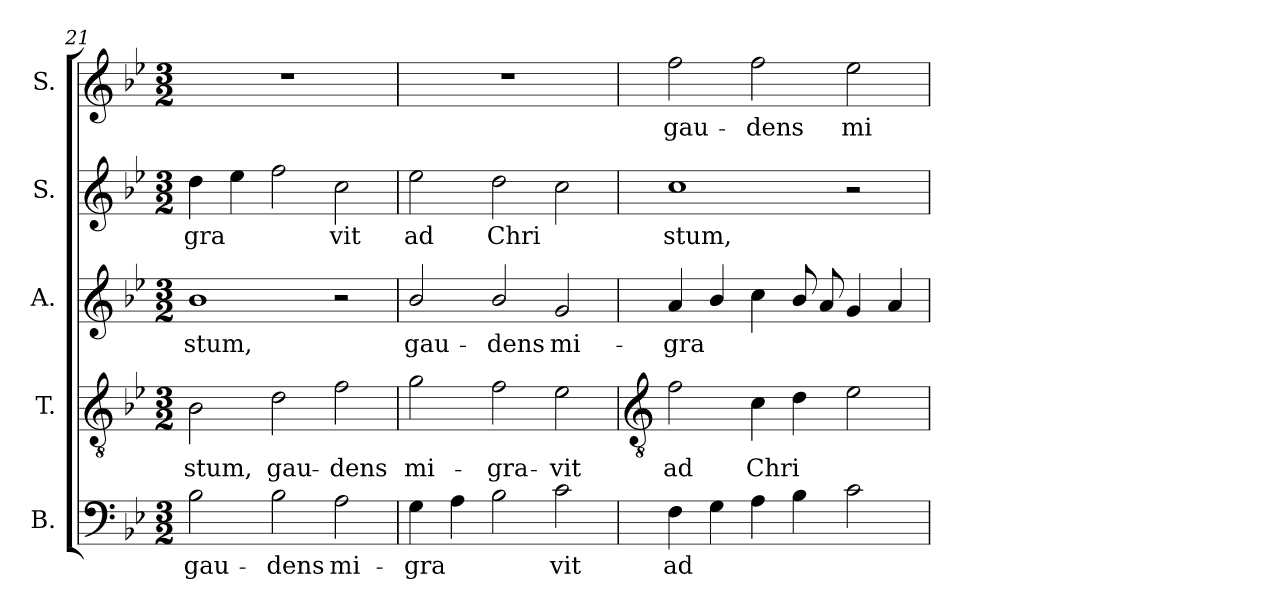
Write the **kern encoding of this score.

**kern	**text	**kern	**text	**kern	**text	**kern	**text	**kern	**text
*part5	*part5	*part4	*part4	*part3	*part3	*part2	*part2	*part1	*part1
*staff5	*staff5	*staff4	*staff4	*staff3	*staff3	*staff2	*staff2	*staff1	*staff1
*I"B.	*	*I"T.	*	*I"A.	*	*I"S.	*	*I"S.	*
*clefF4	*	*clefGv2	*	*clefG2	*	*clefG2	*	*clefG2	*
*k[b-e-]	*	*k[b-e-]	*	*k[b-e-]	*	*k[b-e-]	*	*k[b-e-]	*
*B-:	*	*B-:	*	*B-:	*	*B-:	*	*B-:	*
*M3/2	*	*M3/2	*	*M3/2	*	*M3/2	*	*M3/2	*
=21	=21	=21	=21	=21	=21	=21	=21	=21	=21
!	!LO:LY:b	!	!LO:LY:b	!	!LO:LY:b	!	!LO:LY:b	!LO:N:vis=1	!
2B-	gau-	2B-	stum,	1b-	stum,	4dd	-gra	1.r	.
.	.	.	.	.	.	4ee-	.	.	.
!	!LO:LY:b	!	!LO:LY:b	!	!	!	!	!	!
2B-	-dens	2d	gau-	.	.	2ff	.	.	.
!	!LO:LY:b	!	!LO:LY:b	!	!	!	!LO:LY:b	!	!
2A	mi-	2f	-dens	2r	.	2cc	vit	.	.
=22	=22	=22	=22	=22	=22	=22	=22	=22	=22
!	!LO:LY:b	!	!LO:LY:b	!	!LO:LY:b	!	!LO:LY:b	!LO:N:vis=1	!
4G	-gra	2g	mi-	2b-/	gau-	2ee-	ad	1.r	.
4A	.	.	.	.	.	.	.	.	.
!	!	!	!LO:LY:b	!	!LO:LY:b	!	!LO:LY:b	!	!
2B-	.	2f	-gra-	2b-/	-dens	2dd	Chri	.	.
!	!LO:LY:b	!	!LO:LY:b	!	!LO:LY:b	!	!	!	!
2c	vit	2e-	-vit	2g	mi-	2cc	.	.	.
!!LO:LB:g=z
=23	=23	=23	=23	=23	=23	=23	=23	=23	=23
*	*	*clefGv2	*	*	*	*	*	*	*
!	!LO:LY:b	!	!LO:LY:b	!	!LO:LY:b	!	!LO:LY:b	!	!LO:LY:b
4F	ad	2f	ad	4a	-gra	1cc	stum,	2ff	gau-
4G	.	.	.	4b-/	.	.	.	.	.
!	!	!	!LO:LY:b	!	!	!	!	!	!LO:LY:b
4A	.	4c	Chri	4cc	.	.	.	2ff	-dens
4B-	.	4d	.	8b-/	.	.	.	.	.
.	.	.	.	8a	.	.	.	.	.
!	!	!	!	!	!	!	!	!	!LO:LY:b
2c	.	2e-	.	4g	.	2r	.	2ee-	mi-
.	.	.	.	4a	.	.	.	.	.
=	=	=	=	=	=	=	=	=	=
*-	*-	*-	*-	*-	*-	*-	*-	*-	*-
